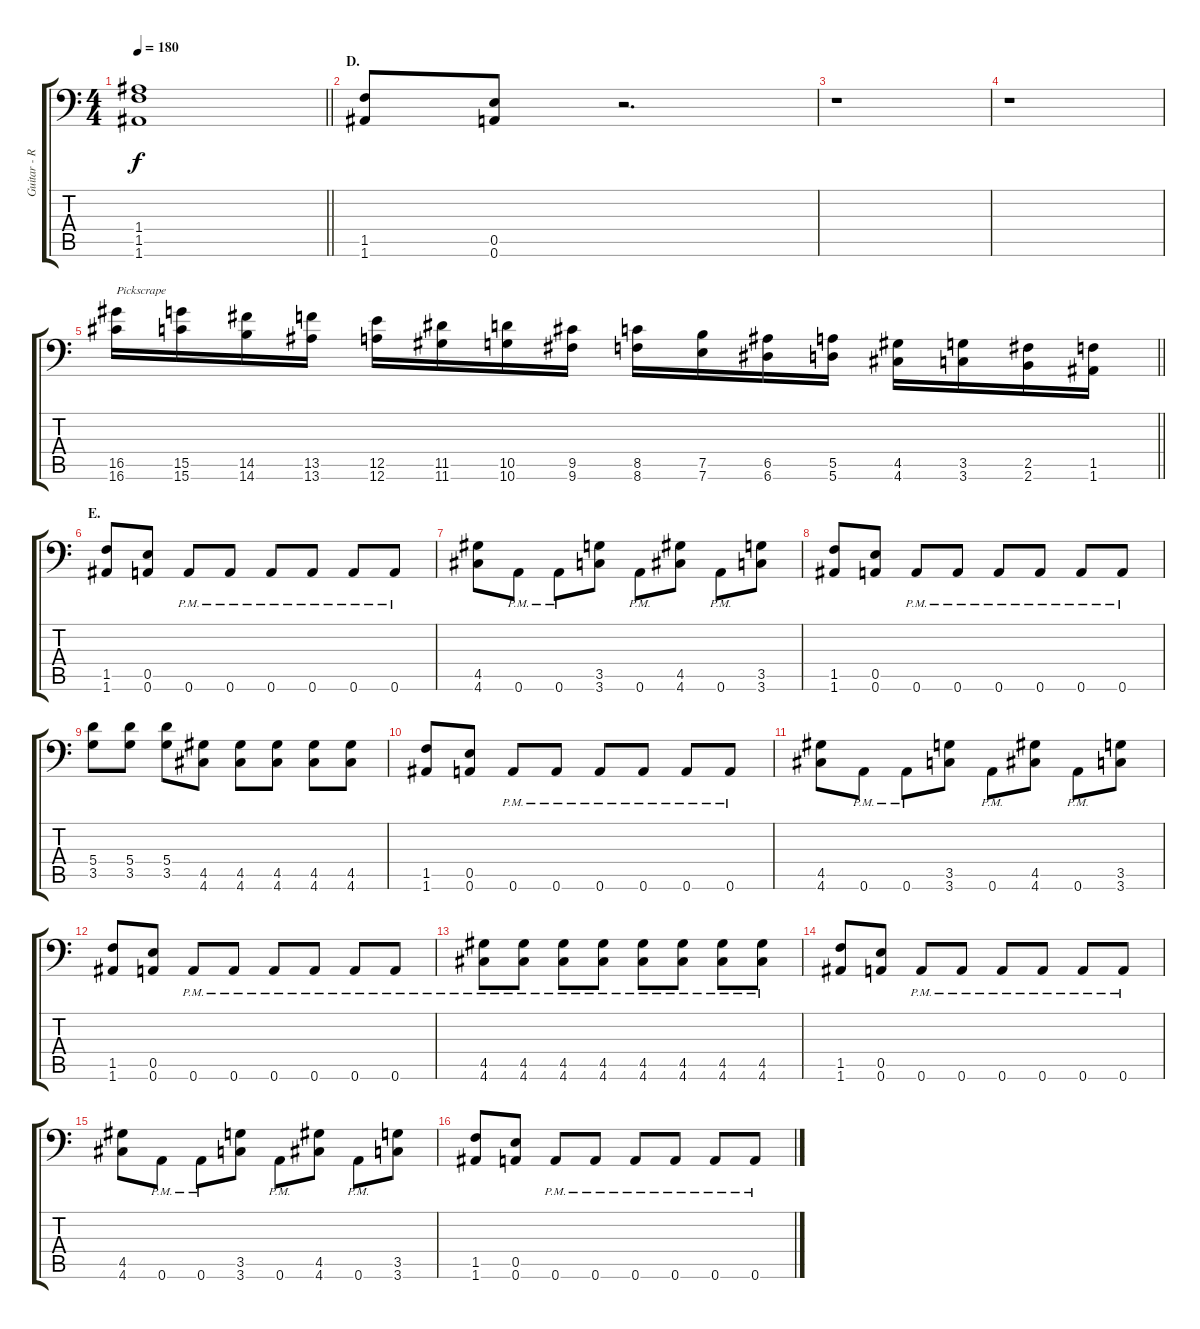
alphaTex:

\track ("Guitar - Right" "Guitar - R") {instrument distortionguitar}
\staff {score tabs}
\tuning (B3 Gb3 D3 A2 E2 A1) {hide}
\ts (4 4)
\tempo 180
\clef f4
\barLineRight lightlight
\ks c
(1.4{t} 1.5{t} 1.6{t}).1{dy f} |
\section ("" "D.")
(1.5 1.6).8 (0.5 0.6).8 r.2{d} |
r.1 |
r.1 |
\barLineRight lightlight
(16.5 16.6).16{txt "Pickscrape" instrument guitarfretnoise} (15.5 15.6).16 (14.5 14.6).16 (13.5 13.6).16 (12.5 12.6).16 (11.5 11.6).16 (10.5 10.6).16 (9.5 9.6).16 (8.5 8.6).16 (7.5 7.6).16 (6.5 6.6).16 (5.5 5.6).16 (4.5 4.6).16 (3.5 3.6).16 (2.5 2.6).16 (1.5 1.6).16 |
\section ("" "E.")
(1.5 1.6).8{instrument distortionguitar} (0.5 0.6).8 0.6{pm}.8 0.6{pm}.8 0.6{pm}.8 0.6{pm}.8 0.6{pm}.8 0.6{pm}.8 |
(4.5 4.6).8 0.6{pm}.8 0.6{pm}.8 (3.5 3.6).8 0.6{pm}.8 (4.5 4.6).8 0.6{pm}.8 (3.5 3.6).8 |
(1.5 1.6).8 (0.5 0.6).8 0.6{pm}.8 0.6{pm}.8 0.6{pm}.8 0.6{pm}.8 0.6{pm}.8 0.6{pm}.8 |
(5.4 3.5).8 (5.4 3.5).8 (5.4 3.5).8 (4.5 4.6).8 (4.5 4.6).8 (4.5 4.6).8 (4.5 4.6).8 (4.5 4.6).8 |
(1.5 1.6).8 (0.5 0.6).8 0.6{pm}.8 0.6{pm}.8 0.6{pm}.8 0.6{pm}.8 0.6{pm}.8 0.6{pm}.8 |
(4.5 4.6).8 0.6{pm}.8 0.6{pm}.8 (3.5 3.6).8 0.6{pm}.8 (4.5 4.6).8 0.6{pm}.8 (3.5 3.6).8 |
(1.5 1.6).8 (0.5 0.6).8 0.6{pm}.8 0.6{pm}.8 0.6{pm}.8 0.6{pm}.8 0.6{pm}.8 0.6{pm}.8 |
(4.5{pm} 4.6{pm}).8 (4.5{pm} 4.6{pm}).8 (4.5{pm} 4.6{pm}).8 (4.5{pm} 4.6{pm}).8 (4.5{pm} 4.6{pm}).8 (4.5{pm} 4.6{pm}).8 (4.5{pm} 4.6{pm}).8 (4.5{pm} 4.6{pm}).8 |
(1.5 1.6).8 (0.5 0.6).8 0.6{pm}.8 0.6{pm}.8 0.6{pm}.8 0.6{pm}.8 0.6{pm}.8 0.6{pm}.8 |
(4.5 4.6).8 0.6{pm}.8 0.6{pm}.8 (3.5 3.6).8 0.6{pm}.8 (4.5 4.6).8 0.6{pm}.8 (3.5 3.6).8 |
(1.5 1.6).8 (0.5 0.6).8 0.6{pm}.8 0.6{pm}.8 0.6{pm}.8 0.6{pm}.8 0.6{pm}.8 0.6{pm}.8
